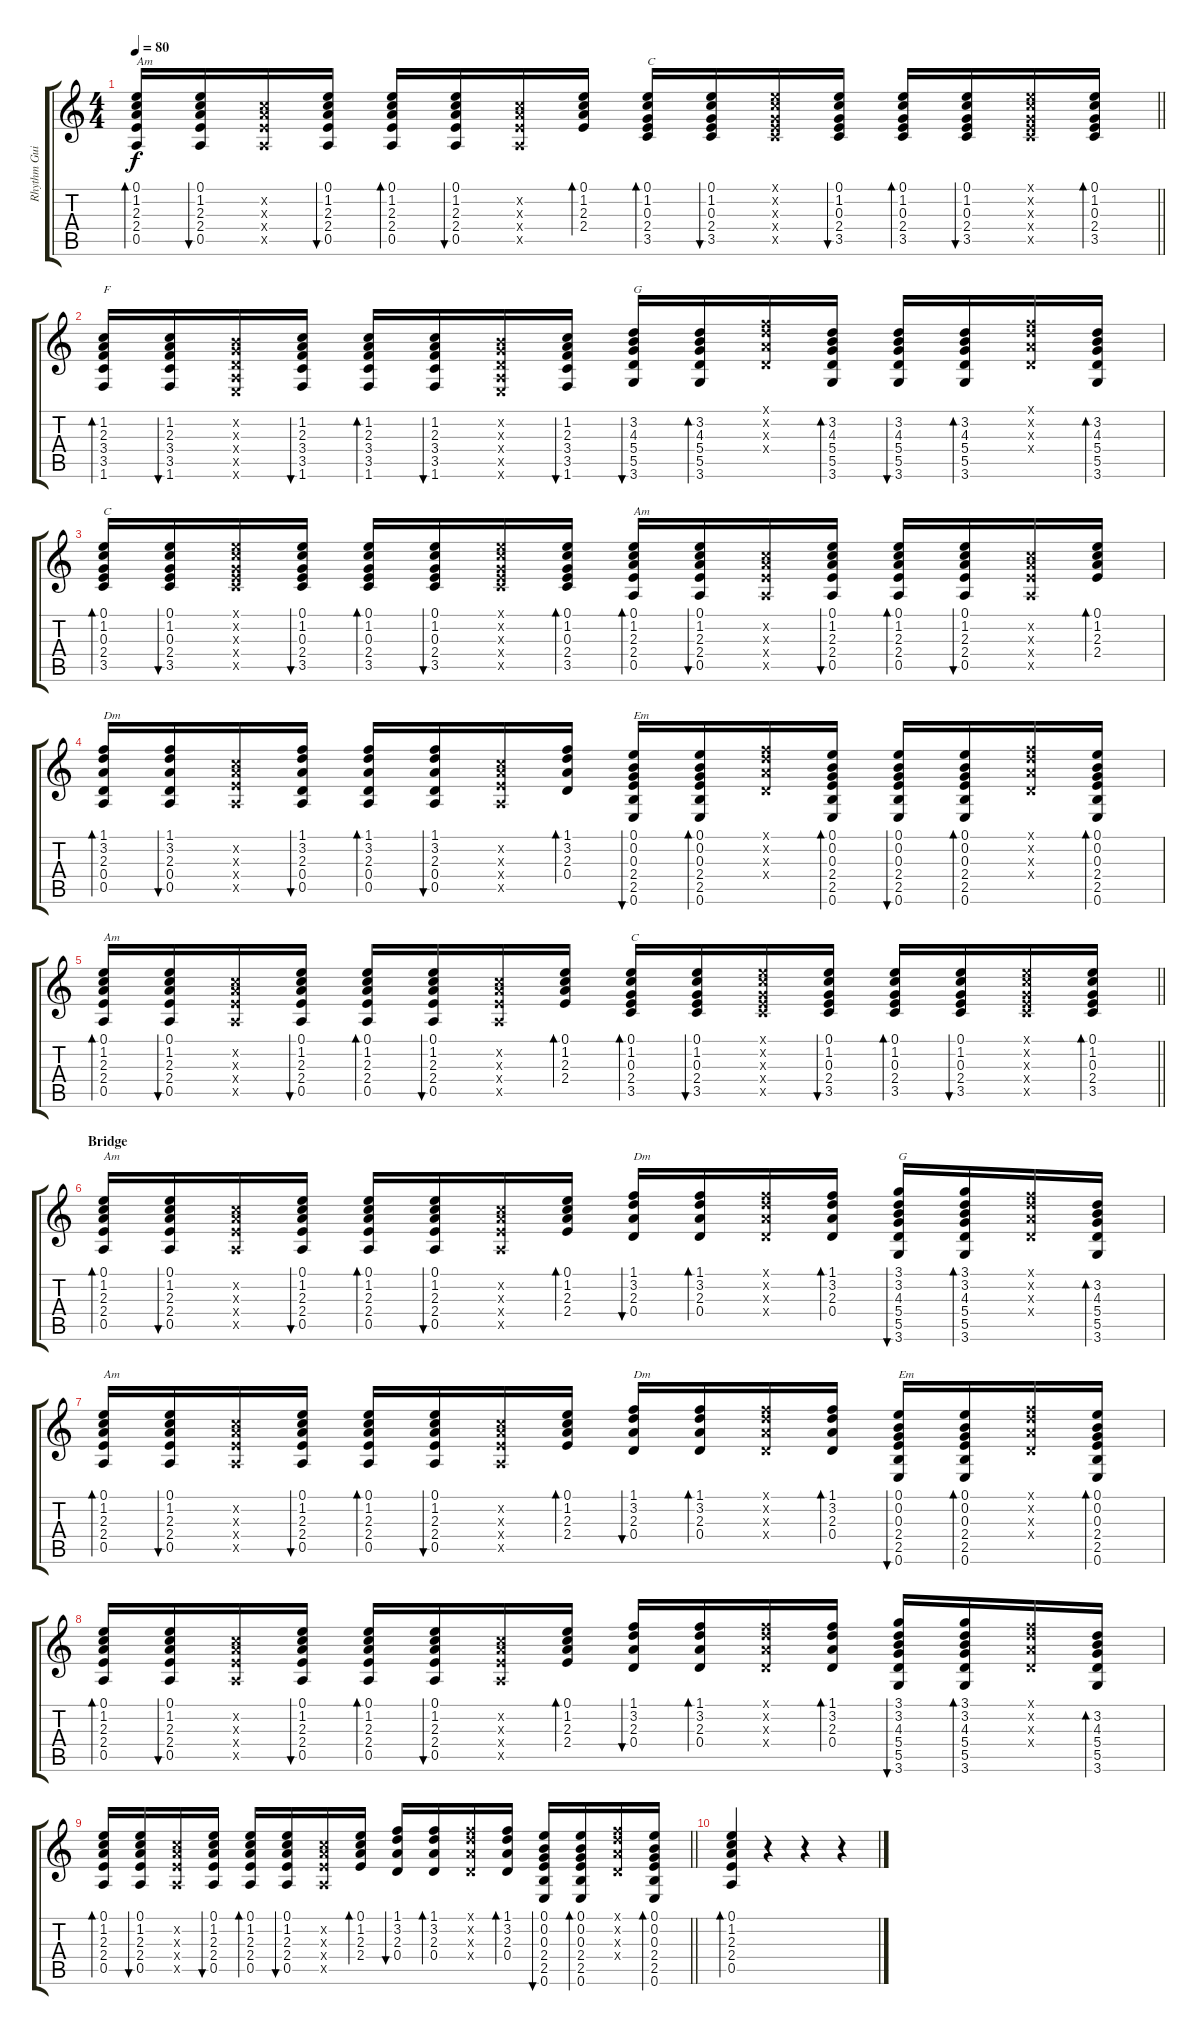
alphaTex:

\track ("Rhythm Guiatr" "Rhythm Gui") {instrument acousticguitarsteel}
\staff {score tabs}
\tuning (E4 B3 G3 D3 A2 E2) {hide}
\ts (4 4)
\tempo 80
\clef g2
\barLineRight lightlight
\ks c
(0.1 1.2 2.3 2.4 0.5).16{bd 60 txt "Am" dy f} (0.1 1.2 2.3 2.4 0.5).16{bu 60} (1.2{x} 2.3{x} 2.4{x} 0.5{x}).16 (0.1 1.2 2.3 2.4 0.5).16{bu 60} (0.1 1.2 2.3 2.4 0.5).16{bd 60} (0.1 1.2 2.3 2.4 0.5).16{bu 60} (1.2{x} 2.3{x} 2.4{x} 0.5{x}).16 (0.1 1.2 2.3 2.4).16{bd 60} (0.1 1.2 0.3 2.4 3.5).16{bd 60 txt "C"} (0.1 1.2 0.3 2.4 3.5).16{bu 60} (0.1{x} 1.2{x} 0.3{x} 2.4{x} 3.5{x}).16 (0.1 1.2 0.3 2.4 3.5).16{bu 60} (0.1 1.2 0.3 2.4 3.5).16{bd 60} (0.1 1.2 0.3 2.4 3.5).16{bu 60} (0.1{x} 1.2{x} 0.3{x} 2.4{x} 3.5{x}).16 (0.1 1.2 0.3 2.4 3.5).16{bd 60} |
(1.2 2.3 3.4 3.5 1.6).16{bd 60 txt "F"} (1.2 2.3 3.4 3.5 1.6).16{bu 60} (0.2{x} 0.3{x} 0.4{x} 0.5{x} 0.6{x}).16 (1.2 2.3 3.4 3.5 1.6).16{bu 60} (1.2 2.3 3.4 3.5 1.6).16{bd 60} (1.2 2.3 3.4 3.5 1.6).16{bu 60} (0.2{x} 0.3{x} 0.4{x} 0.5{x} 0.6{x}).16 (1.2 2.3 3.4 3.5 1.6).16{bu 60} (3.2 4.3 5.4 5.5 3.6).16{bu 60 txt "G"} (3.2 4.3 5.4 5.5 3.6).16{bd 60} (1.1{x} 3.2{x} 2.3{x} 0.4{x}).16 (3.2 4.3 5.4 5.5 3.6).16{bd 60} (3.2 4.3 5.4 5.5 3.6).16{bu 60} (3.2 4.3 5.4 5.5 3.6).16{bd 60} (1.1{x} 3.2{x} 2.3{x} 0.4{x}).16 (3.2 4.3 5.4 5.5 3.6).16{bd 60} |
(0.1 1.2 0.3 2.4 3.5).16{bd 60 txt "C"} (0.1 1.2 0.3 2.4 3.5).16{bu 60} (0.1{x} 1.2{x} 0.3{x} 2.4{x} 3.5{x}).16 (0.1 1.2 0.3 2.4 3.5).16{bu 60} (0.1 1.2 0.3 2.4 3.5).16{bd 60} (0.1 1.2 0.3 2.4 3.5).16{bu 60} (0.1{x} 1.2{x} 0.3{x} 2.4{x} 3.5{x}).16 (0.1 1.2 0.3 2.4 3.5).16{bd 60} (0.1 1.2 2.3 2.4 0.5).16{bd 60 txt "Am"} (0.1 1.2 2.3 2.4 0.5).16{bu 60} (1.2{x} 2.3{x} 2.4{x} 0.5{x}).16 (0.1 1.2 2.3 2.4 0.5).16{bu 60} (0.1 1.2 2.3 2.4 0.5).16{bd 60} (0.1 1.2 2.3 2.4 0.5).16{bu 60} (1.2{x} 2.3{x} 2.4{x} 0.5{x}).16 (0.1 1.2 2.3 2.4).16{bd 60} |
(1.1 3.2 2.3 0.4 0.5).16{bd 60 txt "Dm"} (1.1 3.2 2.3 0.4 0.5).16{bu 60} (1.2{x} 2.3{x} 2.4{x} 0.5{x}).16 (1.1 3.2 2.3 0.4 0.5).16{bu 60} (1.1 3.2 2.3 0.4 0.5).16{bd 60} (1.1 3.2 2.3 0.4 0.5).16{bu 60} (1.2{x} 2.3{x} 2.4{x} 0.5{x}).16 (1.1 3.2 2.3 0.4).16{bd 60} (0.1 0.2 0.3 2.4 2.5 0.6).16{bu 60 txt "Em"} (0.1 0.2 0.3 2.4 2.5 0.6).16{bd 60} (1.1{x} 3.2{x} 2.3{x} 0.4{x}).16 (0.1 0.2 0.3 2.4 2.5 0.6).16{bd 60} (0.1 0.2 0.3 2.4 2.5 0.6).16{bu 60} (0.1 0.2 0.3 2.4 2.5 0.6).16{bd 60} (1.1{x} 3.2{x} 2.3{x} 0.4{x}).16 (0.1 0.2 0.3 2.4 2.5 0.6).16{bd 60} |
\barLineRight lightlight
(0.1 1.2 2.3 2.4 0.5).16{bd 60 txt "Am"} (0.1 1.2 2.3 2.4 0.5).16{bu 60} (1.2{x} 2.3{x} 2.4{x} 0.5{x}).16 (0.1 1.2 2.3 2.4 0.5).16{bu 60} (0.1 1.2 2.3 2.4 0.5).16{bd 60} (0.1 1.2 2.3 2.4 0.5).16{bu 60} (1.2{x} 2.3{x} 2.4{x} 0.5{x}).16 (0.1 1.2 2.3 2.4).16{bd 60} (0.1 1.2 0.3 2.4 3.5).16{bd 60 txt "C"} (0.1 1.2 0.3 2.4 3.5).16{bu 60} (0.1{x} 1.2{x} 0.3{x} 2.4{x} 3.5{x}).16 (0.1 1.2 0.3 2.4 3.5).16{bu 60} (0.1 1.2 0.3 2.4 3.5).16{bd 60} (0.1 1.2 0.3 2.4 3.5).16{bu 60} (0.1{x} 1.2{x} 0.3{x} 2.4{x} 3.5{x}).16 (0.1 1.2 0.3 2.4 3.5).16{bd 60} |
\section ("" "Bridge")
(0.1 1.2 2.3 2.4 0.5).16{bd 60 txt "Am"} (0.1 1.2 2.3 2.4 0.5).16{bu 60} (1.2{x} 2.3{x} 2.4{x} 0.5{x}).16 (0.1 1.2 2.3 2.4 0.5).16{bu 60} (0.1 1.2 2.3 2.4 0.5).16{bd 60} (0.1 1.2 2.3 2.4 0.5).16{bu 60} (1.2{x} 2.3{x} 2.4{x} 0.5{x}).16 (0.1 1.2 2.3 2.4).16{bd 60} (1.1 3.2 2.3 0.4).16{bu 60 txt "Dm"} (1.1 3.2 2.3 0.4).16{bd 60} (1.1{x} 3.2{x} 2.3{x} 0.4{x}).16 (1.1 3.2 2.3 0.4).16{bd 60} (3.1 3.2 4.3 5.4 5.5 3.6).16{bu 60 txt "G"} (3.1 3.2 4.3 5.4 5.5 3.6).16{bd 60} (1.1{x} 3.2{x} 2.3{x} 0.4{x}).16 (3.2 4.3 5.4 5.5 3.6).16{bd 60} |
(0.1 1.2 2.3 2.4 0.5).16{bd 60 txt "Am"} (0.1 1.2 2.3 2.4 0.5).16{bu 60} (1.2{x} 2.3{x} 2.4{x} 0.5{x}).16 (0.1 1.2 2.3 2.4 0.5).16{bu 60} (0.1 1.2 2.3 2.4 0.5).16{bd 60} (0.1 1.2 2.3 2.4 0.5).16{bu 60} (1.2{x} 2.3{x} 2.4{x} 0.5{x}).16 (0.1 1.2 2.3 2.4).16{bd 60} (1.1 3.2 2.3 0.4).16{bu 60 txt "Dm"} (1.1 3.2 2.3 0.4).16{bd 60} (1.1{x} 3.2{x} 2.3{x} 0.4{x}).16 (1.1 3.2 2.3 0.4).16{bd 60} (0.1 0.2 0.3 2.4 2.5 0.6).16{bu 60 txt "Em"} (0.1 0.2 0.3 2.4 2.5 0.6).16{bd 60} (1.1{x} 3.2{x} 2.3{x} 0.4{x}).16 (0.1 0.2 0.3 2.4 2.5 0.6).16{bd 60} |
(0.1 1.2 2.3 2.4 0.5).16{bd 60} (0.1 1.2 2.3 2.4 0.5).16{bu 60} (1.2{x} 2.3{x} 2.4{x} 0.5{x}).16 (0.1 1.2 2.3 2.4 0.5).16{bu 60} (0.1 1.2 2.3 2.4 0.5).16{bd 60} (0.1 1.2 2.3 2.4 0.5).16{bu 60} (1.2{x} 2.3{x} 2.4{x} 0.5{x}).16 (0.1 1.2 2.3 2.4).16{bd 60} (1.1 3.2 2.3 0.4).16{bu 60} (1.1 3.2 2.3 0.4).16{bd 60} (1.1{x} 3.2{x} 2.3{x} 0.4{x}).16 (1.1 3.2 2.3 0.4).16{bd 60} (3.1 3.2 4.3 5.4 5.5 3.6).16{bu 60} (3.1 3.2 4.3 5.4 5.5 3.6).16{bd 60} (1.1{x} 3.2{x} 2.3{x} 0.4{x}).16 (3.2 4.3 5.4 5.5 3.6).16{bd 60} |
\barLineRight lightlight
(0.1 1.2 2.3 2.4 0.5).16{bd 60} (0.1 1.2 2.3 2.4 0.5).16{bu 60} (1.2{x} 2.3{x} 2.4{x} 0.5{x}).16 (0.1 1.2 2.3 2.4 0.5).16{bu 60} (0.1 1.2 2.3 2.4 0.5).16{bd 60} (0.1 1.2 2.3 2.4 0.5).16{bu 60} (1.2{x} 2.3{x} 2.4{x} 0.5{x}).16 (0.1 1.2 2.3 2.4).16{bd 60} (1.1 3.2 2.3 0.4).16{bu 60} (1.1 3.2 2.3 0.4).16{bd 60} (1.1{x} 3.2{x} 2.3{x} 0.4{x}).16 (1.1 3.2 2.3 0.4).16{bd 60} (0.1 0.2 0.3 2.4 2.5 0.6).16{bu 60} (0.1 0.2 0.3 2.4 2.5 0.6).16{bd 60} (1.1{x} 3.2{x} 2.3{x} 0.4{x}).16 (0.1 0.2 0.3 2.4 2.5 0.6).16{bd 60} |
(0.1 1.2 2.3 2.4 0.5).4{bd 60} r.4 r.4 r.4
